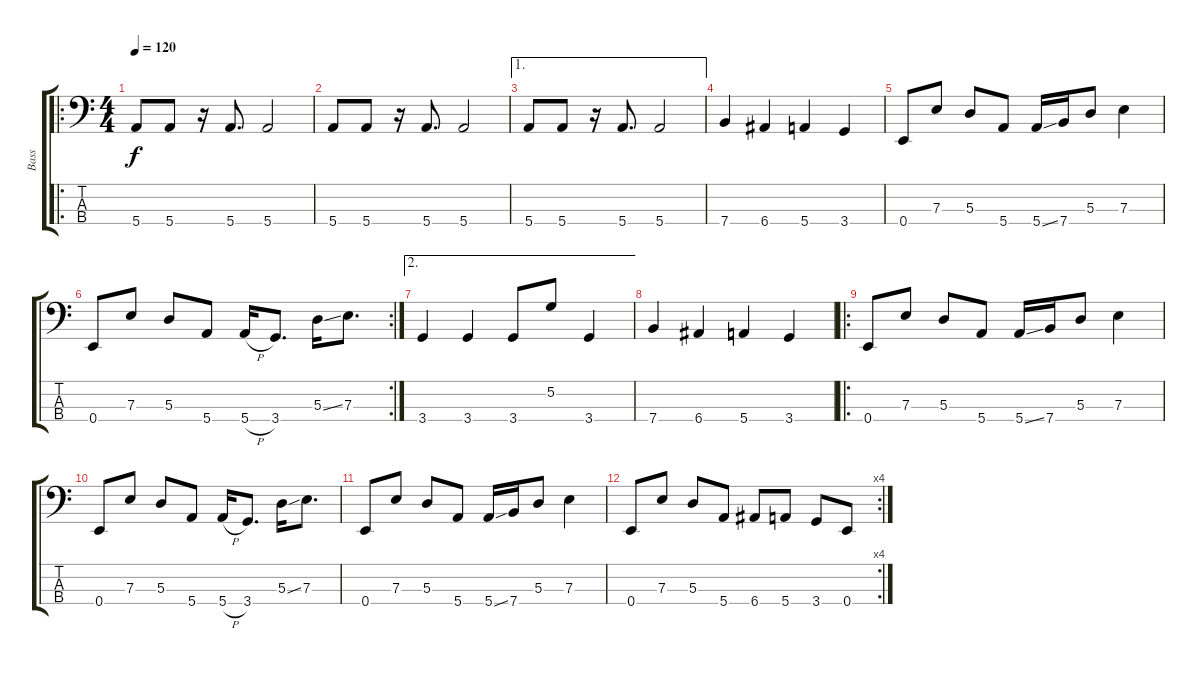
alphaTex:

\track ("Bass" "Bass") {instrument electricbassfinger}
\staff {score tabs}
\tuning (G2 D2 A1 E1) {hide}
\ro
\ts (4 4)
\tempo 120
\clef f4
\ks c
5.4.8{dy f} 5.4.8 r.16 5.4.8{d} 5.4.2 |
5.4.8 5.4.8 r.16 5.4.8{d} 5.4.2 |
\ae 1
5.4.8 5.4.8 r.16 5.4.8{d} 5.4.2 |
7.4.4 6.4.4 5.4.4 3.4.4 |
0.4.8 7.3.8 5.3.8 5.4.8 5.4{ss}.16 7.4.16 5.3.8 7.3.4 |
\rc 2
0.4.8 7.3.8 5.3.8 5.4.8 5.4{h}.16 3.4.8{d} 5.3{ss}.16 7.3.8{d} |
\ae 2
3.4.4 3.4.4 3.4.8 5.2.8 3.4.4 |
7.4.4 6.4.4 5.4.4 3.4.4 |
\ro
0.4.8 7.3.8 5.3.8 5.4.8 5.4{ss}.16 7.4.16 5.3.8 7.3.4 |
0.4.8 7.3.8 5.3.8 5.4.8 5.4{h}.16 3.4.8{d} 5.3{ss}.16 7.3.8{d} |
0.4.8 7.3.8 5.3.8 5.4.8 5.4{ss}.16 7.4.16 5.3.8 7.3.4 |
\rc 4
0.4.8 7.3.8 5.3.8 5.4.8 6.4.8 5.4.8 3.4.8 0.4.8
